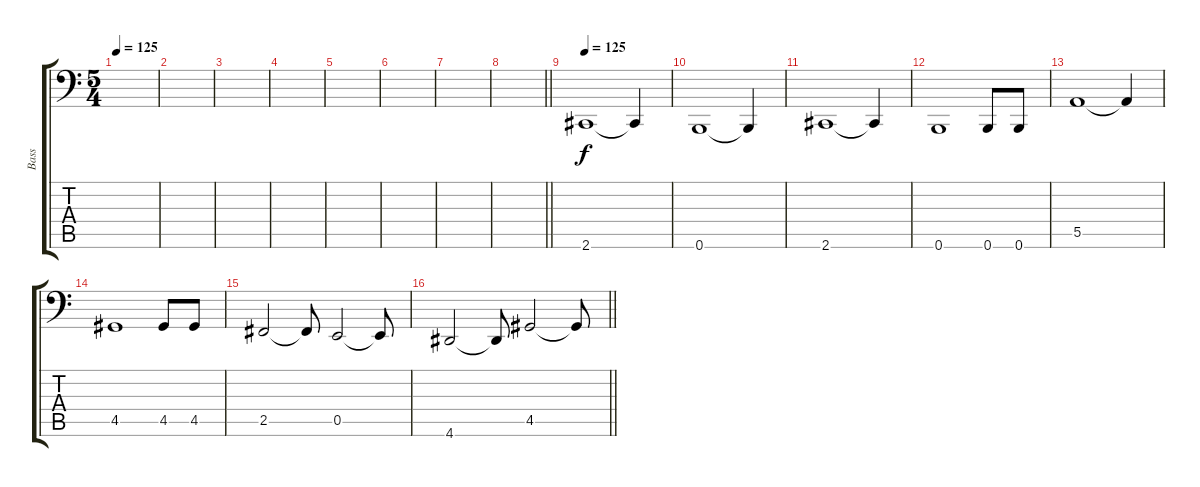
\track ("Bass" "Bass") {instrument electricbassfinger}
\staff {score tabs}
\tuning (C3 G2 D2 A1 E1 B0) {hide}
\ts (5 4)
\tempo 125
\tempo 118
\tempo 125
\clef f4
\ks c
|
|
|
|
|
|
|
\barLineRight lightlight
|
\tempo 125
2.6.1 2.6{t}.4 |
0.6.1 0.6{t}.4 |
2.6.1 2.6{t}.4 |
0.6.1 0.6.8 0.6.8 |
5.5.1 5.5{t}.4 |
4.5.1 4.5.8 4.5.8 |
2.5.2 2.5{t}.8 0.5.2 0.5{t}.8 |
\barLineRight lightlight
4.6.2 4.6{t}.8 4.5.2 4.5{t}.8
